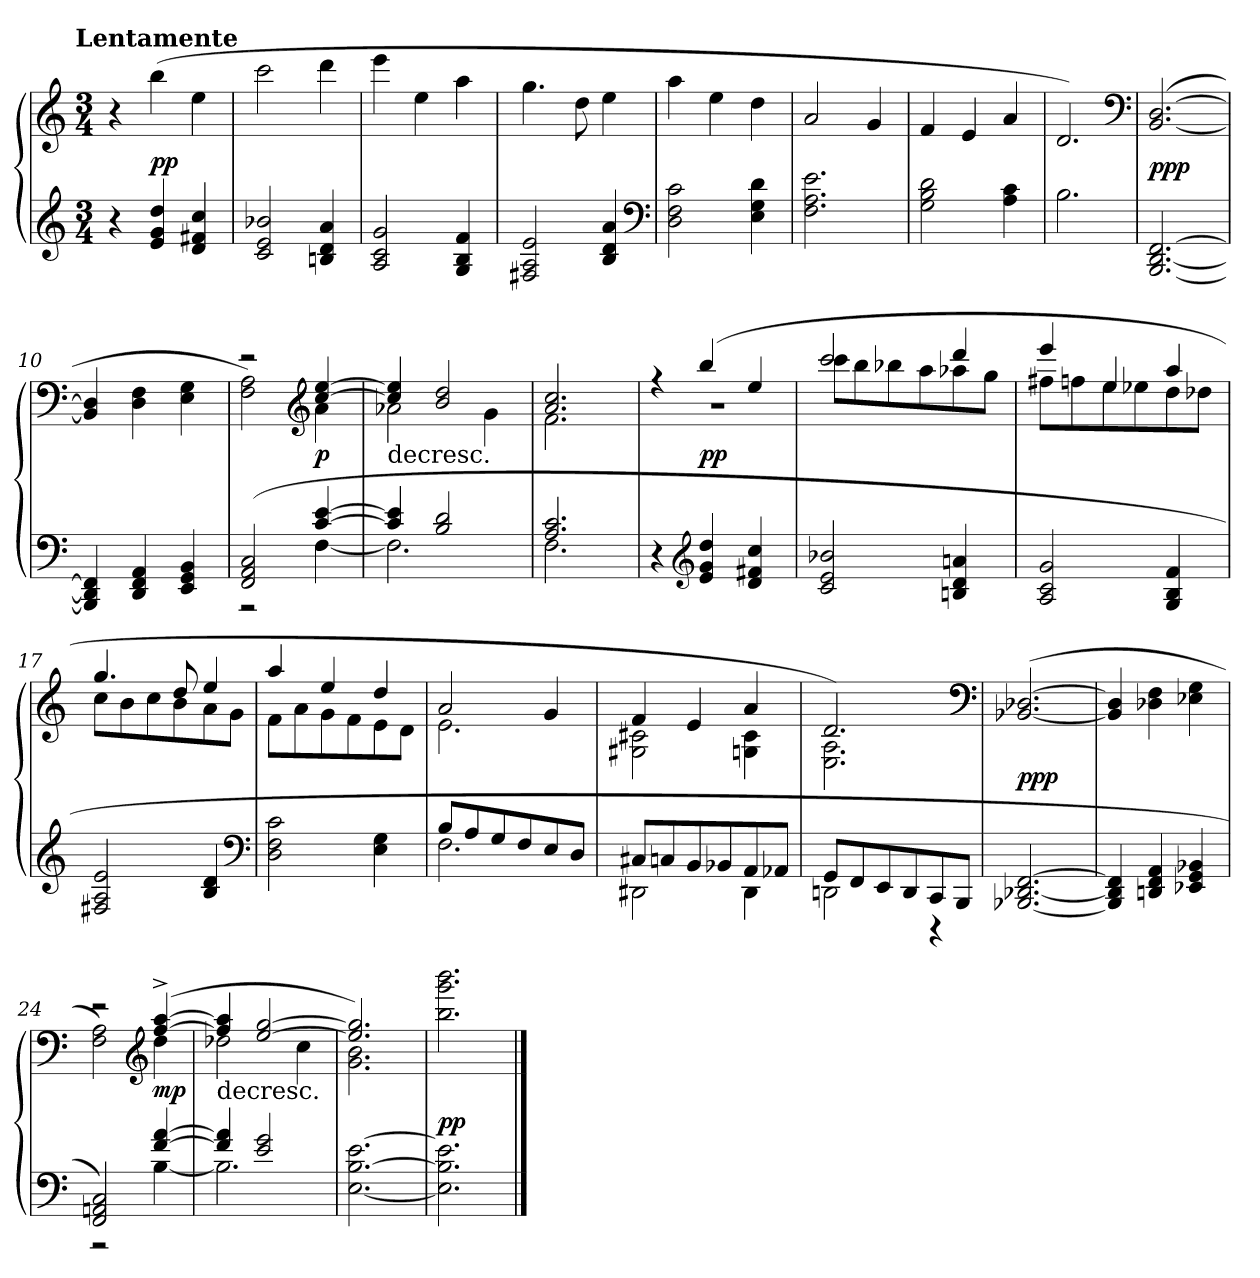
**kern	**kern	**dynam
*part1	*part1	*part1
*staff2	*staff1	*staff1/2
*clefG2	*clefG2	*
*k[]	*k[]	*
!!LO:TX:omd:t=Lentamente
*M3/4	*M3/4	*
*MM60	*MM60	*
=1	=1	=1
4r	4r	.
4e/ 4g/ 4dd/	(4bb\	pp
4d/ 4f#X/ 4cc/	4ee\	.
=2	=2	=2
2c/ 2e/ 2b-X/	2ccc\	.
4Bn/ 4d/ 4a/	4ddd\	.
=3	=3	=3
2A/ 2c/ 2g/	4eee\	.
.	4ee\	.
4G/ 4B/ 4f/	4aa\	.
=4	=4	=4
2F#X/ 2A/ 2e/	4.gg\	.
.	8dd\	.
4B/ 4d/ 4a/	4ee\	.
*clefF4	*	*
=5	=5	=5
2D\ 2F\ 2c\	4aa\	.
.	4ee\	.
4E\ 4G\ 4d\	4dd\	.
=6	=6	=6
2.F\ 2.A\ 2.e\	2a/	.
.	4g/	.
=7	=7	=7
2G\ 2B\ 2d\	4f/	.
.	4e/	.
4A\ 4c\	4a/	.
=8	=8	=8
2.B\	2.d/)	.
*	*clefF4	*
=9	=9	=9
[2.BBB/ [2.DD/ [2.FF/	([2.BB/ [2.D/	ppp
=10	=10	=10
4BBB]/ 4DD]/ 4FF]/	4BB]/ 4D]/	.
4DD/ 4FF/ 4AA/	4D\ 4F\	.
4EE/ 4GG/ 4BB/	4E\ 4G\	.
=11	=11	=11
*^	*^	*
(2FF/ 2AA/ 2C/	2r	2r	2F\ 2A\)	.
*	*	*clefG2	*	*
[4c/ [4e/	[4F\	[4cc/ [4ee/	4a\	p
=12	=12	=12	=12	=12
!	!	!LO:TX:c:t=decresc.	!	!
4c]/ 4e]/	2.F\]	4cc]/ 4ee]/	2a-X\	.
2B/ 2d/	.	2b/ 2dd/	.	.
.	.	.	4g\	.
=13	=13	=13	=13	=13
2.A/ 2.c/	2.F\	2.a/ 2.cc/	2.f\	.
*v	*v	*	*	*
=14	=14	=14	=14
4r	4r	2.r	.
*clefG2	*	*	*
4e/ 4g/ 4dd/	(4bb/	.	pp
4d/ 4f#X/ 4cc/	4ee/	.	.
=15	=15	=15	=15
2c/ 2e/ 2b-X/	2ccc/	8ccc\L	.
.	.	8bb\	.
.	.	8bb-X\	.
.	.	8aa\	.
4Bn/ 4d/ 4an/	4ddd/	8aa-X\	.
.	.	8gg\J	.
=16	=16	=16	=16
2A/ 2c/ 2g/	4eee/	8ff#X\L	.
.	.	8ffn\	.
.	4ee/	8ee\	.
.	.	8ee-X\	.
4G/ 4B/ 4f/	4aa/	8dd\	.
.	.	8dd-X\J	.
=17	=17	=17	=17
2F#X/ 2A/ 2e/	4.gg/	8cc\L	.
.	.	8b\	.
.	.	8cc\	.
.	8dd/	8b\	.
4B/ 4d/	4ee/	8a\	.
.	.	8g\J	.
*clefF4	*	*	*
=18	=18	=18	=18
2D\ 2F\ 2c\	4aa/	8f\L	.
.	.	8a\	.
.	4ee/	8g\	.
.	.	8f\	.
4E\ 4G\	4dd/	8e\	.
.	.	8d\J	.
=19	=19	=19	=19
*^	*	*	*
8B/L	2.F\	2a/	2.e\	.
8A/	.	.	.	.
8G/	.	.	.	.
8F/	.	.	.	.
8E/	.	4g/	.	.
8D/J	.	.	.	.
=20	=20	=20	=20	=20
8C#X/L	2DD#X\	4f/	2G#X\ 2c#X\	.
8Cn/	.	.	.	.
8BB/	.	4e/	.	.
8BB-X/	.	.	.	.
8AA/	4DD#\	4a/	4Gn\ 4c#\	.
8AA-X/J	.	.	.	.
=21	=21	=21	=21	=21
8GG/L	2DDn\	2.d/)	2.E\ 2.A\	.
8FF/	.	.	.	.
8EE/	.	.	.	.
8DD/	.	.	.	.
8CC/	4r	.	.	.
8BBB/J	.	.	.	.
*v	*v	*	*	*
*	*v	*v	*
*	*clefF4	*
=22	=22	=22
[2.BBB-X/ [2.DD-X/ [2.FF/	([2.BB-X/ [2.D-X/	ppp
=23	=23	=23
4BBB-]/ 4DD-]/ 4FF]/	4BB-]/ 4D-]/	.
4DDn/ 4FF/ 4AA/	4D-X\ 4F\	.
4EE-X/ 4GG/ 4BB-X/	4E-X\ 4G\	.
=24	=24	=24
*^	*^	*
2FF/ 2AAn/ 2C/)	2r	2r	2F\ 2A\)	.
*	*	*clefG2	*	*
[4f/ [4a/	[4B\	([4ff^/ [4aa^/	4dd\	mp
=25	=25	=25	=25	=25
!	!	!LO:TX:c:t=decresc.	!	!
4f]/ 4a]/	2.B\]	4ff]/ 4aa]/	2dd-X\	.
2e/ 2g/	.	[2ee/ [2gg/	.	.
.	.	.	4cc\	.
*v	*v	*	*	*
=26	=26	=26	=26
[2.E\ [2.B\ [2.e\	2.ee]/ 2.gg]/)	2.g\ 2.b\	.
*	*v	*v	*
=27	=27	=27
2.E]\ 2.B]\ 2.e]\	2.bb\ 2.ggg\ 2.bbb\	pp
==	==	==
*-	*-	*-
